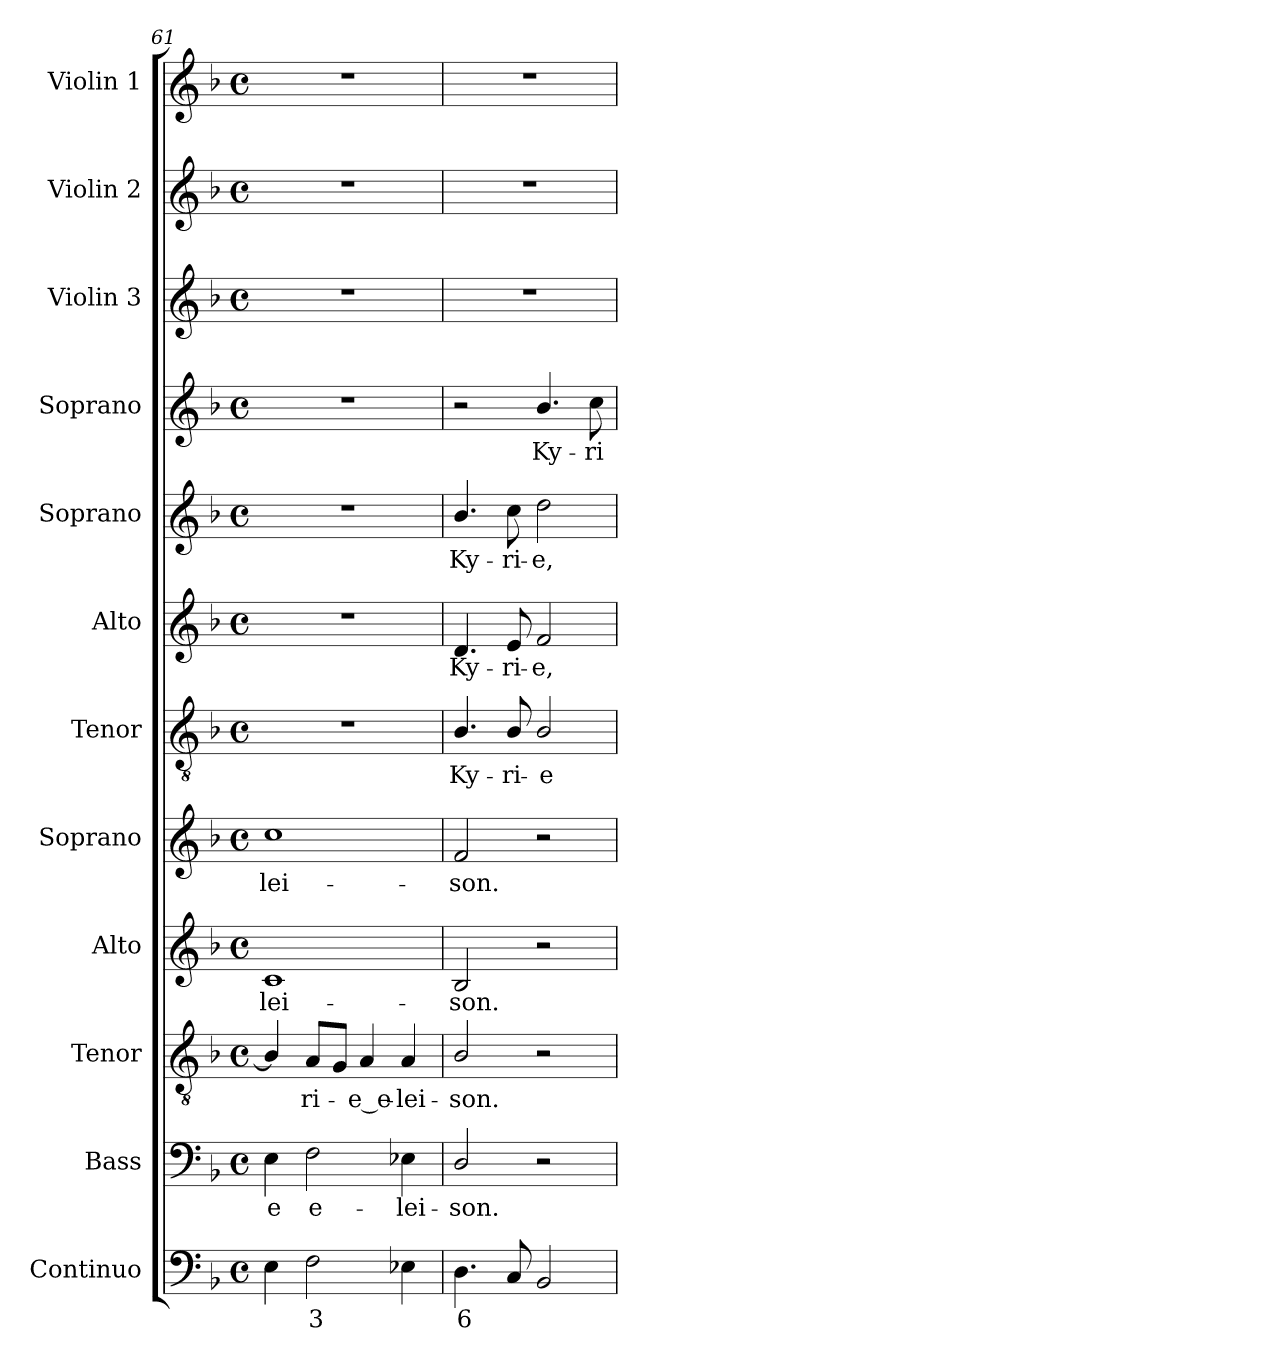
**kern	**text	**kern	**text	**kern	**text	**kern	**text	**kern	**text	**kern	**text	**kern	**text	**kern	**text	**kern	**text	**kern	**kern	**kern
*part12	*part12	*part11	*part11	*part10	*part10	*part9	*part9	*part8	*part8	*part7	*part7	*part6	*part6	*part5	*part5	*part4	*part4	*part3	*part2	*part1
*staff12	*staff12	*staff11	*staff11	*staff10	*staff10	*staff9	*staff9	*staff8	*staff8	*staff7	*staff7	*staff6	*staff6	*staff5	*staff5	*staff4	*staff4	*staff3	*staff2	*staff1
*I"Continuo	*	*I"Bass	*	*I"Tenor	*	*I"Alto	*	*I"Soprano	*	*I"Tenor	*	*I"Alto	*	*I"Soprano	*	*I"Soprano	*	*I"Violin 3	*I"Violin 2	*I"Violin 1
*I'Cont.	*	*I'B.	*	*I'T.	*	*I'A.	*	*I'S.	*	*I'T.	*	*I'A.	*	*I'S.	*	*I'S.	*	*I'Vln. 3	*I'Vln. 2	*I'Vln. 1
*clefF4	*	*clefF4	*	*clefGv2	*	*clefG2	*	*clefG2	*	*clefGv2	*	*clefG2	*	*clefG2	*	*clefG2	*	*clefG2	*clefG2	*clefG2
*	*	*	*	*ITrd7c12	*	*	*	*	*	*ITrd7c12	*	*	*	*	*	*	*	*	*	*
*k[b-]	*	*k[b-]	*	*k[b-]	*	*k[b-]	*	*k[b-]	*	*k[b-]	*	*k[b-]	*	*k[b-]	*	*k[b-]	*	*k[b-]	*k[b-]	*k[b-]
*F:	*	*F:	*	*F:	*	*F:	*	*F:	*	*F:	*	*F:	*	*F:	*	*F:	*	*F:	*F:	*F:
*M4/4	*	*M4/4	*	*M4/4	*	*M4/4	*	*M4/4	*	*M4/4	*	*M4/4	*	*M4/4	*	*M4/4	*	*M4/4	*M4/4	*M4/4
*met(c)	*	*met(c)	*	*met(c)	*	*met(c)	*	*met(c)	*	*met(c)	*	*met(c)	*	*met(c)	*	*met(c)	*	*met(c)	*met(c)	*met(c)
=61	=61	=61	=61	=61	=61	=61	=61	=61	=61	=61	=61	=61	=61	=61	=61	=61	=61	=61	=61	=61
!	!	!	!LO:LY:b:color=#000000	!	!	!	!	!	!	!	!	!	!	!	!	!	!	!	!	!
!	!	!	!	!	!	!	!LO:LY:b:color=#000000	!	!	!	!	!	!	!	!	!	!	!	!	!
!	!	!	!	!	!	!	!	!	!LO:LY:b:color=#000000	!	!	!	!	!	!	!	!	!	!	!
4Ei\	.	4Ei\	-e	4BB-i/]	.	1ci	-lei-	1cci	-lei-	1r	.	1r	.	1r	.	1r	.	1r	1r	1r
!	!LO:LY:b:color=#000000	!	!	!	!	!	!	!	!	!	!	!	!	!	!	!	!	!	!	!
!	!	!	!LO:LY:b:color=#000000	!	!	!	!	!	!	!	!	!	!	!	!	!	!	!	!	!
!	!	!	!	!	!LO:LY:b:color=#000000	!	!	!	!	!	!	!	!	!	!	!	!	!	!	!
2Fi\	3	2Fi\	e-	8AAi/L	-ri-	.	.	.	.	.	.	.	.	.	.	.	.	.	.	.
.	.	.	.	8GGi/J	.	.	.	.	.	.	.	.	.	.	.	.	.	.	.	.
!	!	!	!	!	!LO:LY:b:color=#000000	!	!	!	!	!	!	!	!	!	!	!	!	!	!	!
.	.	.	.	4AAi/	-e_e-	.	.	.	.	.	.	.	.	.	.	.	.	.	.	.
!	!	!	!LO:LY:b:color=#000000	!	!	!	!	!	!	!	!	!	!	!	!	!	!	!	!	!
!	!	!	!	!	!LO:LY:b:color=#000000	!	!	!	!	!	!	!	!	!	!	!	!	!	!	!
4E-Xi\	.	4E-Xi\	-lei-	4AAi/	-lei-	.	.	.	.	.	.	.	.	.	.	.	.	.	.	.
=62	=62	=62	=62	=62	=62	=62	=62	=62	=62	=62	=62	=62	=62	=62	=62	=62	=62	=62	=62	=62
!	!LO:LY:b:color=#000000	!	!	!	!	!	!	!	!	!	!	!	!	!	!	!	!	!	!	!
!	!	!	!LO:LY:b:color=#000000	!	!	!	!	!	!	!	!	!	!	!	!	!	!	!	!	!
!	!	!	!	!	!LO:LY:b:color=#000000	!	!	!	!	!	!	!	!	!	!	!	!	!	!	!
!	!	!	!	!	!	!	!LO:LY:b:color=#000000	!	!	!	!	!	!	!	!	!	!	!	!	!
!	!	!	!	!	!	!	!	!	!LO:LY:b:color=#000000	!	!	!	!	!	!	!	!	!	!	!
!	!	!	!	!	!	!	!	!	!	!	!LO:LY:b:color=#000000	!	!	!	!	!	!	!	!	!
!	!	!	!	!	!	!	!	!	!	!	!	!	!LO:LY:b:color=#000000	!	!	!	!	!	!	!
!	!	!	!	!	!	!	!	!	!	!	!	!	!	!	!LO:LY:b:color=#000000	!	!	!	!	!
4.Di\	6	2Di/	-son.	2BB-i/	-son.	2B-i/	-son.	2fi/	-son.	4.BB-i/	Ky-	4.di/	Ky-	4.b-i/	Ky-	2r	.	1r	1r	1r
!	!	!	!	!	!	!	!	!	!	!	!LO:LY:b:color=#000000	!	!	!	!	!	!	!	!	!
!	!	!	!	!	!	!	!	!	!	!	!	!	!LO:LY:b:color=#000000	!	!	!	!	!	!	!
!	!	!	!	!	!	!	!	!	!	!	!	!	!	!	!LO:LY:b:color=#000000	!	!	!	!	!
8Ci/	.	.	.	.	.	.	.	.	.	8BB-i/	-ri-	8ei/	-ri-	8cci\	-ri-	.	.	.	.	.
!	!	!	!	!	!	!	!	!	!	!	!LO:LY:b:color=#000000	!	!	!	!	!	!	!	!	!
!	!	!	!	!	!	!	!	!	!	!	!	!	!LO:LY:b:color=#000000	!	!	!	!	!	!	!
!	!	!	!	!	!	!	!	!	!	!	!	!	!	!	!LO:LY:b:color=#000000	!	!	!	!	!
!	!	!	!	!	!	!	!	!	!	!	!	!	!	!	!	!	!LO:LY:b:color=#000000	!	!	!
2BB-i/	.	2r	.	2r	.	2r	.	2r	.	2BB-i/	-e	2fi/	-e,	2ddi\	-e,	4.b-i/	Ky-	.	.	.
!	!	!	!	!	!	!	!	!	!	!	!	!	!	!	!	!	!LO:LY:b:color=#000000	!	!	!
.	.	.	.	.	.	.	.	.	.	.	.	.	.	.	.	8cci\	-ri-	.	.	.
=	=	=	=	=	=	=	=	=	=	=	=	=	=	=	=	=	=	=	=	=
*-	*-	*-	*-	*-	*-	*-	*-	*-	*-	*-	*-	*-	*-	*-	*-	*-	*-	*-	*-	*-
